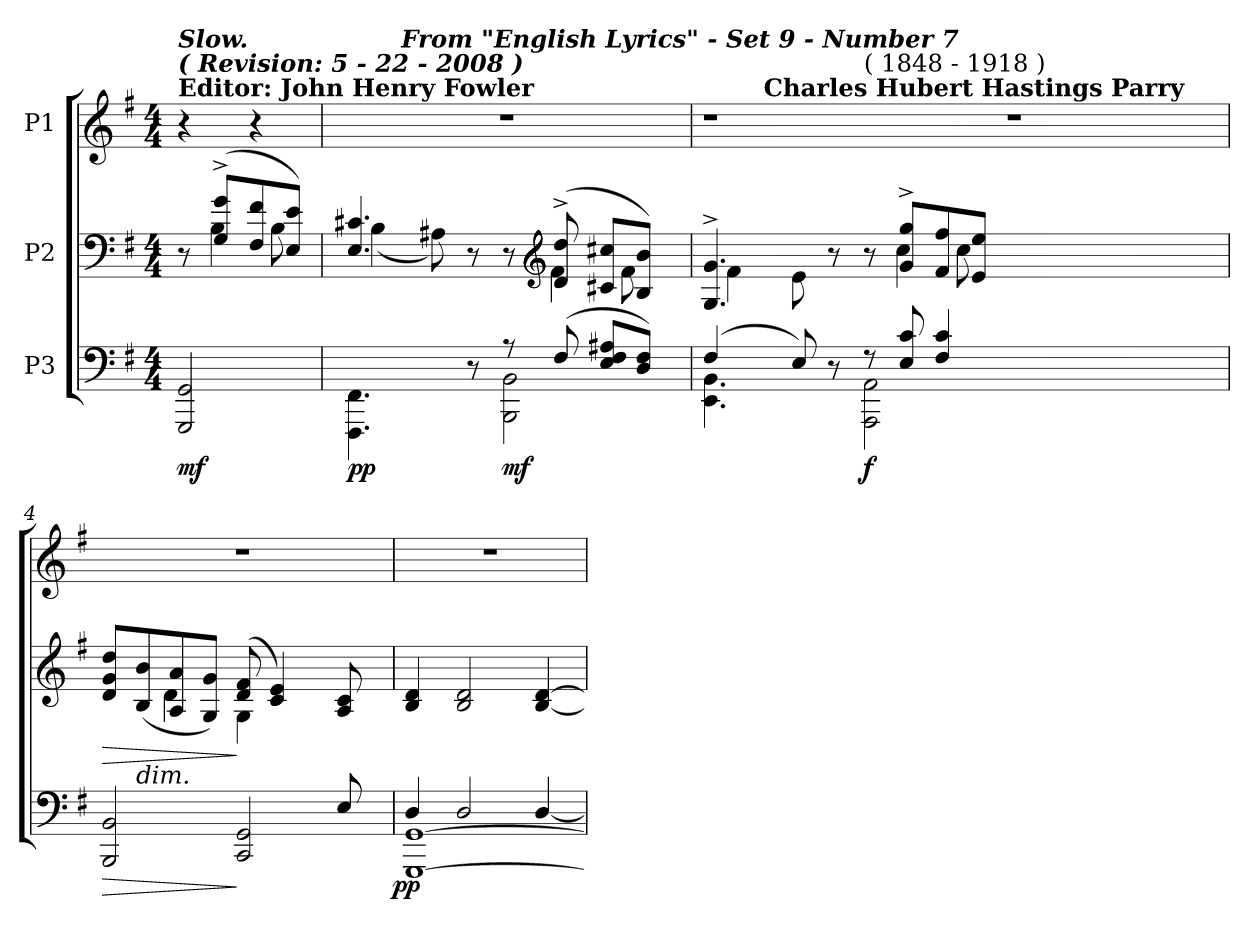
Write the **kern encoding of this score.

**kern	**dynam	**kern	**dynam	**kern
*part3	*part3	*part2	*part2	*part1
*staff3	*staff3	*staff2	*staff2	*staff1
*I"P3	*	*I"P2	*	*I"P1
!!LO:PB:g=z
*clefF4	*	*clefF4	*	*clefG2
*k[f#]	*	*k[f#]	*	*k[f#]
*G:	*	*G:	*	*G:
*M4/4	*	*M4/4	*	*M4/4
*MM70	*	*MM70	*	*MM70
=1	=1	=1	=1	=1
*	*	*^	*	*
!	!	!	!	!	!LO:TX:a:B:t=Editor&colon; John Henry Fowler
!	!	!	!	!	!LO:TX:a:Bi:t=(  Revision&colon;   5 - 22 - 2008  )
!	!	!	!	!	!LO:TX:a:Bi:t=Slow.
2GGGi/ 2GGi	mf	8r	8ryy	.	4r
.	.	(8Gi/^ 8gi^L	4Bi\	.	.
.	.	8F#i/ 8f#i	.	.	4r
.	.	8Ei/ 8eiJ)	8Bi\	.	.
=2	=2	=2	=2	=2	=2
*^	*	*	*	*	*
!	!	!	!	!	!	!LO:TX:a:Bi:t=English Poet, Great Niece of Samuel Taylor Coleridge
!	!	!	!	!	!	!LO:TX:a:Bi:t=Words by Mary Elizabeth Coleridge - (1861 - 1907)
*	*	*	*	*	*	*^
4.ryy	4.FFF#i\ 4.FF#i	pp	4.Ei/ 4.c#Xi	(4Bi\	.	1r	8ryy
.	.	.	.	.	.	.	32ryy
.	.	.	.	.	.	.	512ryy
!	!	!	!	!	!	!	!LO:TX:a:Bi:t=From "English Lyrics" -  Set 9 -  Number 7
.	.	.	.	.	.	.	2ryy
.	.	.	.	8A#Xi\)	.	.	.
8ryy	8r	.	8r	8ryy	.	.	.
8r	2BBBi\ 2BBi	mf	8r	8ryy	.	.	.
*	*	*	*clefG2	*	*	*	*
(8F#i/	.	.	(8di/^ 8ddi^	4f#i\	.	.	.
.	.	.	.	.	.	.	4ryy
8Ei/ 8F#i 8A#XiL	.	.	8c#Xi/ 8cc#XiL	.	.	.	.
8Di/ 8F#iJ)	.	.	8Bi/ 8biJ)	8f#i\	.	.	.
.	.	.	.	.	.	.	16ryy
.	.	.	.	.	.	.	64...ryy
=3	=3	=3	=3	=3	=3	=3	=3
*	*	*	*	*	*	*	*^
(4F#i/	4.EEi\ 4.BBi	.	4.Gi/^ 4.gi^	4f#i\	.	1r	8ryy	2ryy
.	.	.	.	.	.	.	32ryy	.
.	.	.	.	.	.	.	128ryy	.
.	.	.	.	.	.	.	512ryy	.
!	!	!	!	!	!	!	!LO:TX:a:B:t=Charles Hubert Hastings Parry	!
.	.	.	.	.	.	.	1ryy	.
8Ei/)	.	.	.	8ei\)	.	.	.	.
8r	8ryy	.	8r	8ryy	.	.	.	.
!	!	!	!	!	!	!	!	!LO:TX:a:t=( 1848 - 1918 )
8r	2AAAi\ 2AAi	f	8r	8ryy	.	.	.	1.ryy
8Ei/ 8ci	.	.	(8gi/^ 8ggi^L	4cci\	.	.	.	.
4F#i/ 4ci	.	.	8f#i/ 8ff#i	.	.	.	.	.
.	.	.	8ei/ 8eeiJ	8cci\	.	.	.	.
1ryy	1ryy	.	1ryy	1ryy	.	1r	.	.
.	.	.	.	.	.	.	2ryy	.
.	.	.	.	.	.	.	4ryy	.
.	.	.	.	.	.	.	16ryy	.
.	.	.	.	.	.	.	64ryy	.
.	.	.	.	.	.	.	256.ryy	.
!!LO:LB:g=z
=4	=4	=4	=4	=4	=4	=4	=4	=4
!	!	!LO:HP:b	!	!	!LO:HP:b	!	!	!
*^	*^	*	*	*	*	*v	*v	*v
2BBBi/ 2BBi	2ryy	2ryy	8ryy	>	(8di/ 8gi 8ddiL	4ryy	>	1r
!	!	!	!LO:TX:a:i:t=dim.	!	!	!	!	!
.	.	.	2..ryy	.	(8Bi/ 8bi	.	.	.
.	.	.	.	.	8Ai/ 8ai	4di\	.	.
.	.	.	.	.	8Gi/ 8giJ)	.	.	.
2CCi/ 2GGi	4ryy	4ryy	.	]	(8di/ 8f#i	4Gi\	]	.
.	.	.	.	.	4ci/ 4ei)	.	.	.
.	8ryy	8ryy	.	.	.	4ryy	.	.
.	8Ei/	16ryy	.	.	8Ai/ 8ci	.	.	.
.	.	32ryy	.	.	.	.	.	.
.	.	64ryy	.	.	.	.	.	.
.	.	128...ryy	.	.	.	.	.	.
.	.	1024ryy	.	pp	.	.	.	.
*	*	*v	*v	*	*	*	*	*
*	*	*	*	*v	*v	*	*
=5	=5	=5	=5	=5	=5	=5
1ryy	4Di/	[1GGGi [1GGi	.	4Bi/ 4di	.	1r
.	2Di/	.	.	2Bi/ 2di	.	.
.	[4Di/	.	.	[4Bi/ [4di	.	.
*v	*v	*v	*	*	*	*
=	=	=	=	=
*-	*-	*-	*-	*-
